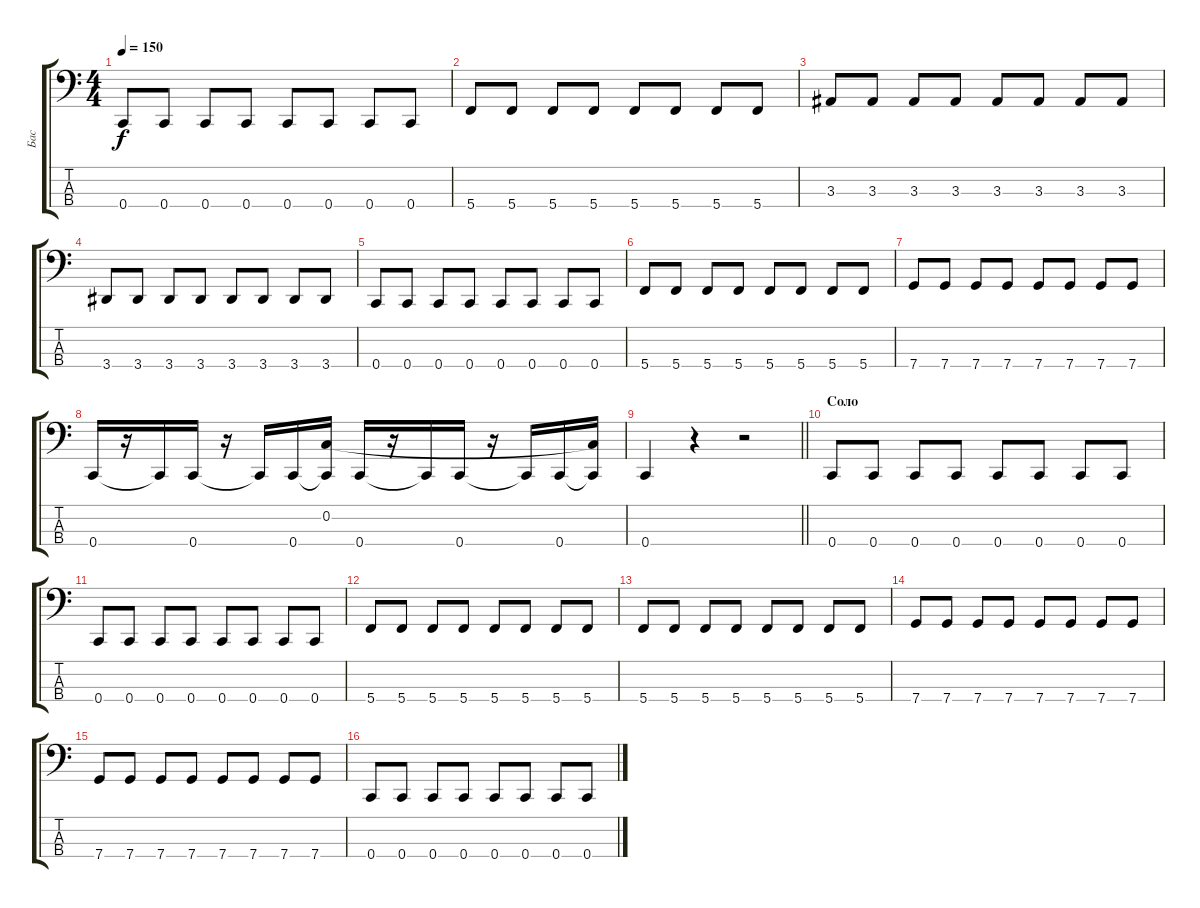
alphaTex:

\track ("Бас" "Бас") {instrument electricbasspick}
\staff {score tabs}
\tuning (F2 C2 G1 C1) {hide}
\ts (4 4)
\tempo 150
\clef f4
\ks c
0.4.8{dy f} 0.4.8 0.4.8 0.4.8 0.4.8 0.4.8 0.4.8 0.4.8 |
5.4.8 5.4.8 5.4.8 5.4.8 5.4.8 5.4.8 5.4.8 5.4.8 |
3.3.8 3.3.8 3.3.8 3.3.8 3.3.8 3.3.8 3.3.8 3.3.8 |
3.4.8 3.4.8 3.4.8 3.4.8 3.4.8 3.4.8 3.4.8 3.4.8 |
0.4.8 0.4.8 0.4.8 0.4.8 0.4.8 0.4.8 0.4.8 0.4.8 |
5.4.8 5.4.8 5.4.8 5.4.8 5.4.8 5.4.8 5.4.8 5.4.8 |
7.4.8 7.4.8 7.4.8 7.4.8 7.4.8 7.4.8 7.4.8 7.4.8 |
0.4.16 r.16 0.4{t}.16 0.4.16 r.16 0.4{t}.16 0.4.16 (0.2 0.4{t}).16 0.4.16 r.16 0.4{t}.16 0.4.16 r.16 0.4{t}.16 0.4.16 (0.2{t} 0.4{t}).16 |
\barLineRight lightlight
0.4.4 r.4 r.2 |
\section ("" "Соло")
0.4.8 0.4.8 0.4.8 0.4.8 0.4.8 0.4.8 0.4.8 0.4.8 |
0.4.8 0.4.8 0.4.8 0.4.8 0.4.8 0.4.8 0.4.8 0.4.8 |
5.4.8 5.4.8 5.4.8 5.4.8 5.4.8 5.4.8 5.4.8 5.4.8 |
5.4.8 5.4.8 5.4.8 5.4.8 5.4.8 5.4.8 5.4.8 5.4.8 |
7.4.8 7.4.8 7.4.8 7.4.8 7.4.8 7.4.8 7.4.8 7.4.8 |
7.4.8 7.4.8 7.4.8 7.4.8 7.4.8 7.4.8 7.4.8 7.4.8 |
0.4.8 0.4.8 0.4.8 0.4.8 0.4.8 0.4.8 0.4.8 0.4.8
